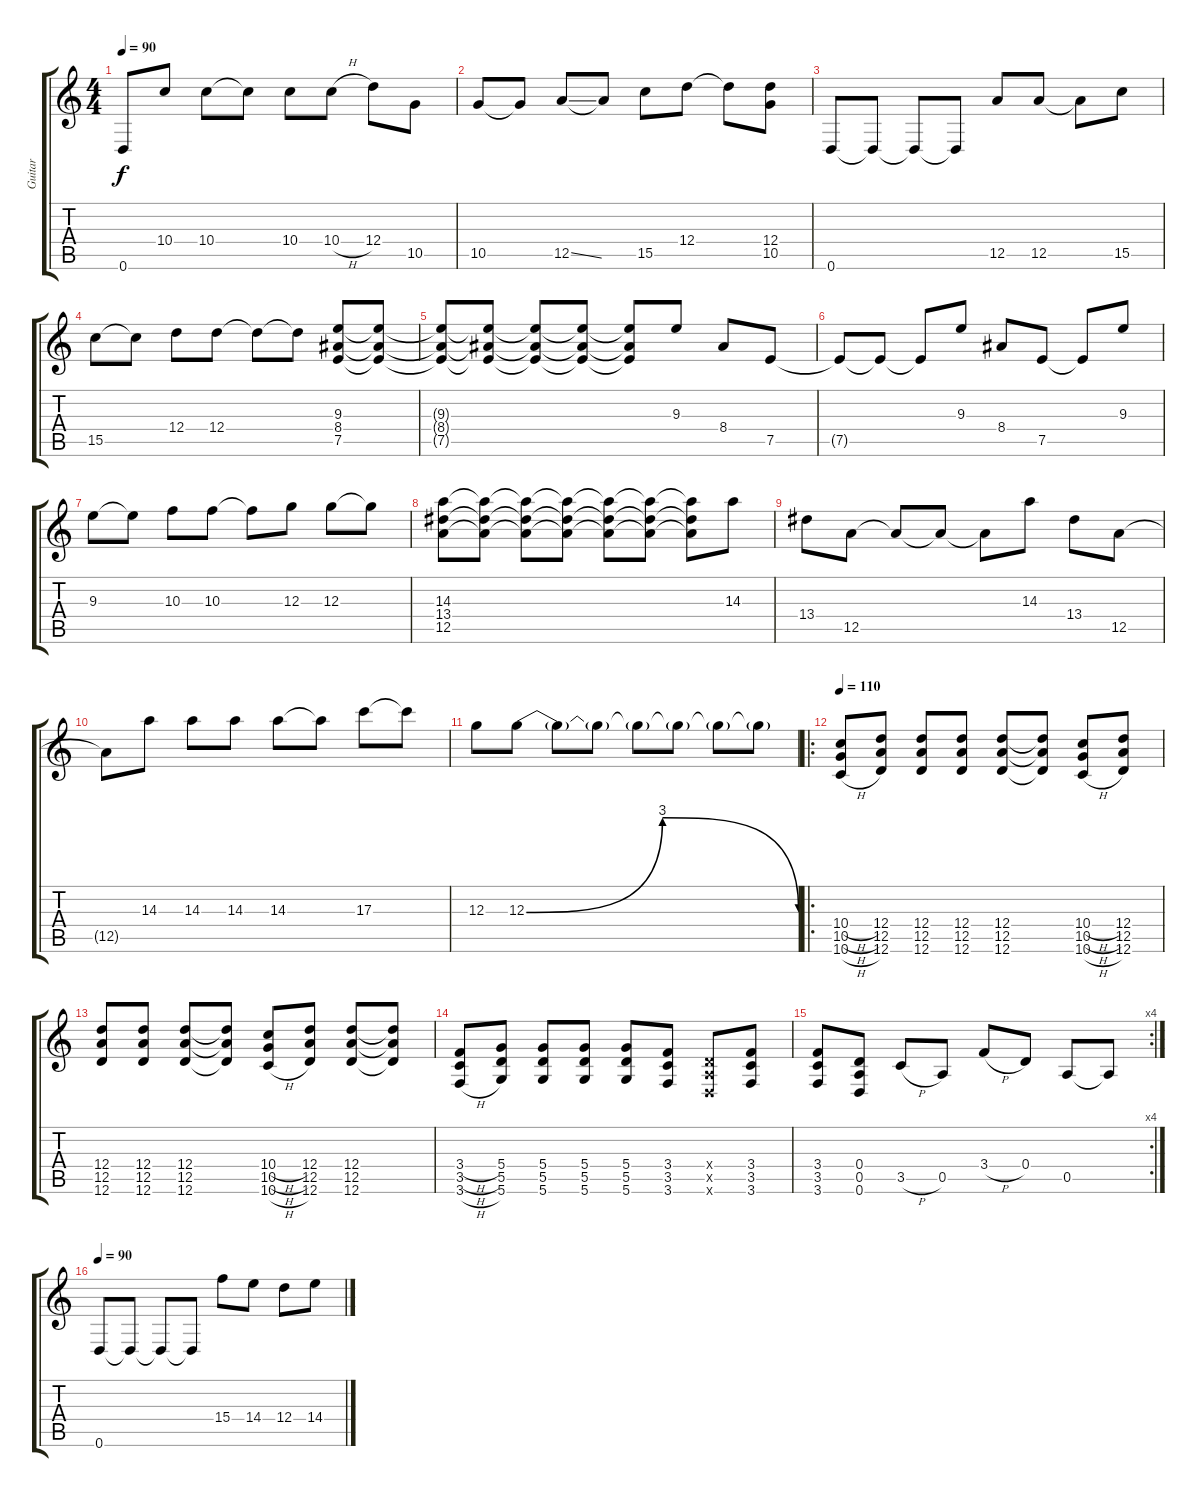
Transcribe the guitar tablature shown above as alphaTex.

\track ("Guitar" "Guitar") {instrument distortionguitar}
\staff {score tabs}
\tuning (E4 B3 G3 D3 A2 D2) {hide}
\ts (4 4)
\tempo 90
\clef g2
\ks c
0.6.8{dy f} 10.4.8 10.4.8 10.4{t}.8 10.4.8 10.4{h}.8 12.4.8 10.5.8 |
10.5.8 10.5{t}.8 12.5{ss}.8 12.5{t}.8 15.5.8 12.4.8 12.4{t}.8 (12.4 10.5).8 |
0.6.8 0.6{t}.8 0.6{t}.8 0.6{t}.8 12.5.8 12.5.8 12.5{t}.8 15.5.8 |
15.5.8 15.5{t}.8 12.4.8 12.4.8 12.4{t}.8 12.4{t}.8 (9.3 8.4 7.5).8 (9.3{t} 8.4{t} 7.5{t}).8 |
(9.3{t} 8.4{t} 7.5{t}).8 (9.3{t} 8.4{t} 7.5{t}).8 (9.3{t} 8.4{t} 7.5{t}).8 (9.3{t} 8.4{t} 7.5{t}).8 (9.3{t} 8.4{t} 7.5{t}).8 9.3.8 8.4.8 7.5.8 |
7.5{t}.8 7.5{t}.8 7.5{t}.8 9.3.8 8.4.8 7.5.8 7.5{t}.8 9.3.8 |
9.3.8 9.3{t}.8 10.3.8 10.3.8 10.3{t}.8 12.3.8 12.3.8 12.3{t}.8 |
(14.3 13.4 12.5).8 (14.3{t} 13.4{t} 12.5{t}).8 (14.3{t} 13.4{t} 12.5{t}).8 (14.3{t} 13.4{t} 12.5{t}).8 (14.3{t} 13.4{t} 12.5{t}).8 (14.3{t} 13.4{t} 12.5{t}).8 (14.3{t} 13.4{t} 12.5{t}).8 14.3.8 |
13.4.8 12.5.8 12.5{t}.8 12.5{t}.8 12.5{t}.8 14.3.8 13.4.8 12.5.8 |
12.5{t}.8 14.3.8 14.3.8 14.3.8 14.3.8 14.3{t}.8 17.3.8 17.3{t}.8 |
12.3.8 12.3{be (bendrelease 0 0 30 12 30 12 60 0)}.8 12.3{t}.8 12.3{t}.8 12.3{t}.8 12.3{t}.8 12.3{t}.8 12.3{t}.8 |
\ro
\tempo 110
(10.4{h} 10.5{h} 10.6{h}).8{instrument distortionguitar} (12.4 12.5 12.6).8 (12.4 12.5 12.6).8 (12.4 12.5 12.6).8 (12.4 12.5 12.6).8 (12.4{t} 12.5{t} 12.6{t}).8 (10.4{h} 10.5{h} 10.6{h}).8 (12.4 12.5 12.6).8 |
(12.4 12.5 12.6).8 (12.4 12.5 12.6).8 (12.4 12.5 12.6).8 (12.4{t} 12.5{t} 12.6{t}).8 (10.4{h} 10.5{h} 10.6{h}).8 (12.4 12.5 12.6).8 (12.4 12.5 12.6).8 (12.4{t} 12.5{t} 12.6{t}).8 |
(3.4{h} 3.5{h} 3.6{h}).8 (5.4 5.5 5.6).8 (5.4 5.5 5.6).8 (5.4 5.5 5.6).8 (5.4 5.5 5.6).8 (3.4 3.5 3.6).8 (0.4{x} 0.5{x} 0.6{x}).8 (3.4 3.5 3.6).8 |
\rc 4
(3.4 3.5 3.6).8 (0.4 0.5 0.6).8 3.5{h}.8 0.5.8 3.4{h}.8 0.4.8 0.5.8 0.5{t}.8 |
\tempo 90
0.6.8{instrument tremolostrings} 0.6{t}.8 0.6{t}.8 0.6{t}.8 15.4.8 14.4.8 12.4.8 14.4.8
